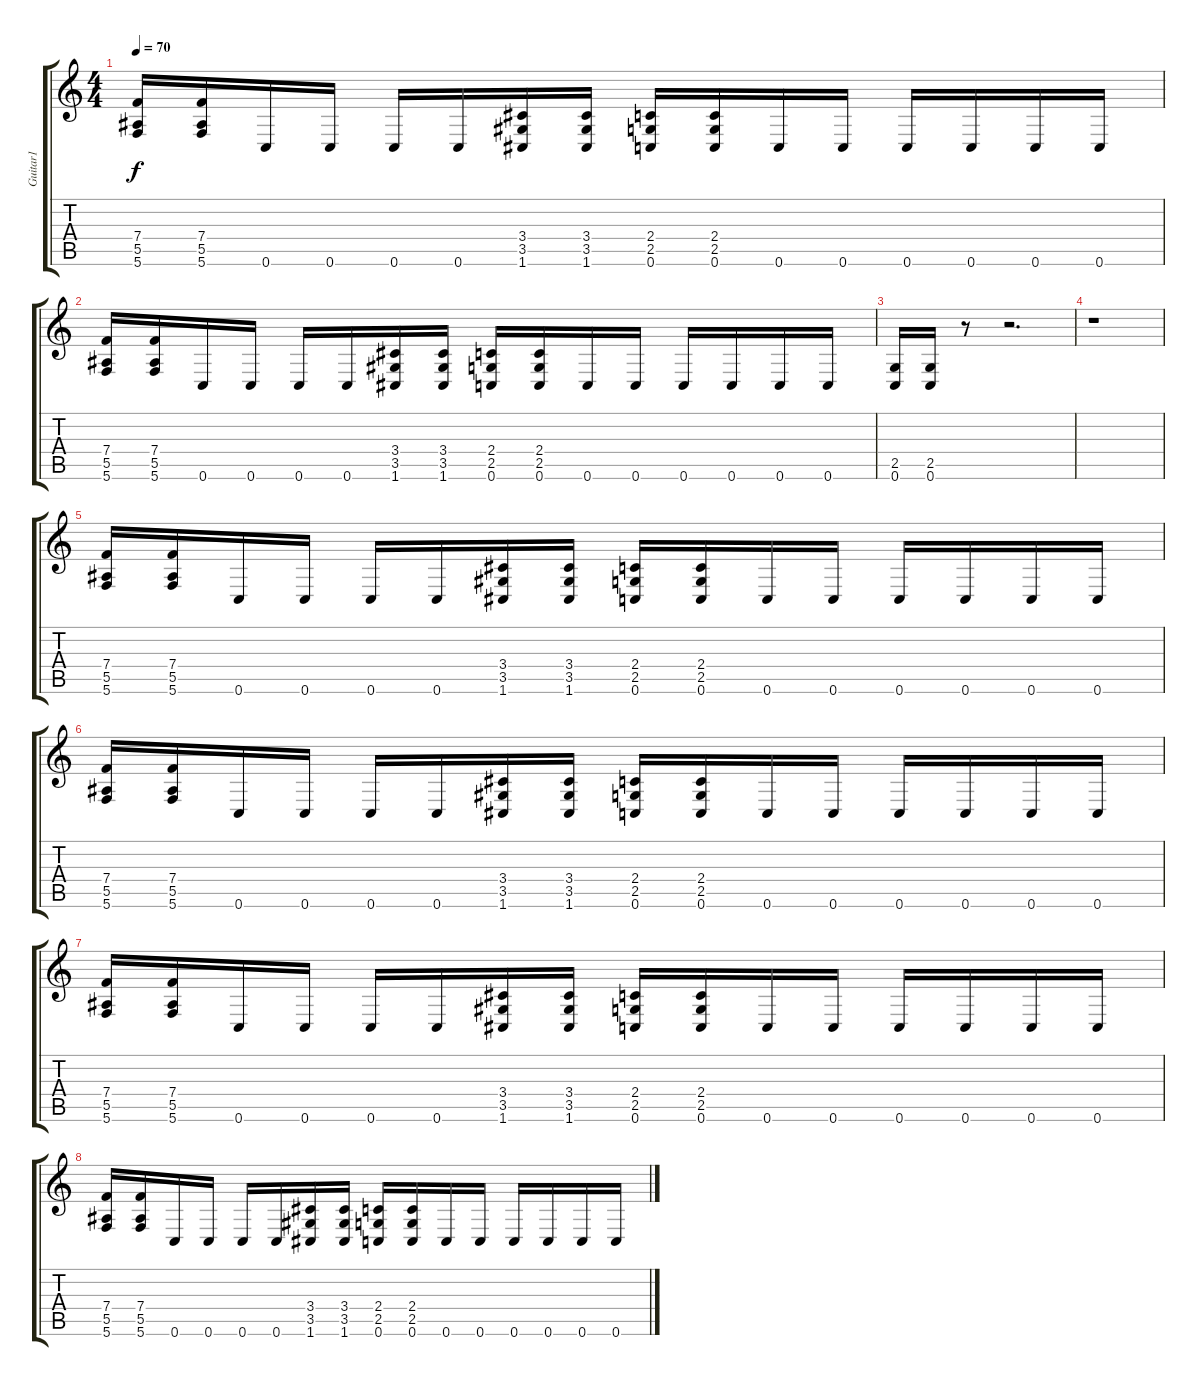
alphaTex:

\track ("Guitar1" "Guitar1") {instrument distortionguitar}
\staff {score tabs}
\tuning (C4 G3 Eb3 Bb2 F2 C2) {hide}
\ts (4 4)
\tempo 70
\clef g2
\ks c
(7.4 5.5 5.6).16{dy f} (7.4 5.5 5.6).16 0.6.16 0.6.16 0.6.16 0.6.16 (3.4 3.5 1.6).16 (3.4 3.5 1.6).16 (2.4 2.5 0.6).16 (2.4 2.5 0.6).16 0.6.16 0.6.16 0.6.16 0.6.16 0.6.16 0.6.16 |
(7.4 5.5 5.6).16 (7.4 5.5 5.6).16 0.6.16 0.6.16 0.6.16 0.6.16 (3.4 3.5 1.6).16 (3.4 3.5 1.6).16 (2.4 2.5 0.6).16 (2.4 2.5 0.6).16 0.6.16 0.6.16 0.6.16 0.6.16 0.6.16 0.6.16 |
(2.5 0.6).16 (2.5 0.6).16 r.8 r.2{d} |
r.1 |
(7.4 5.5 5.6).16 (7.4 5.5 5.6).16 0.6.16 0.6.16 0.6.16 0.6.16 (3.4 3.5 1.6).16 (3.4 3.5 1.6).16 (2.4 2.5 0.6).16 (2.4 2.5 0.6).16 0.6.16 0.6.16 0.6.16 0.6.16 0.6.16 0.6.16 |
(7.4 5.5 5.6).16 (7.4 5.5 5.6).16 0.6.16 0.6.16 0.6.16 0.6.16 (3.4 3.5 1.6).16 (3.4 3.5 1.6).16 (2.4 2.5 0.6).16 (2.4 2.5 0.6).16 0.6.16 0.6.16 0.6.16 0.6.16 0.6.16 0.6.16 |
(7.4 5.5 5.6).16 (7.4 5.5 5.6).16 0.6.16 0.6.16 0.6.16 0.6.16 (3.4 3.5 1.6).16 (3.4 3.5 1.6).16 (2.4 2.5 0.6).16 (2.4 2.5 0.6).16 0.6.16 0.6.16 0.6.16 0.6.16 0.6.16 0.6.16 |
(7.4 5.5 5.6).16 (7.4 5.5 5.6).16 0.6.16 0.6.16 0.6.16 0.6.16 (3.4 3.5 1.6).16 (3.4 3.5 1.6).16 (2.4 2.5 0.6).16 (2.4 2.5 0.6).16 0.6.16 0.6.16 0.6.16 0.6.16 0.6.16 0.6.16
